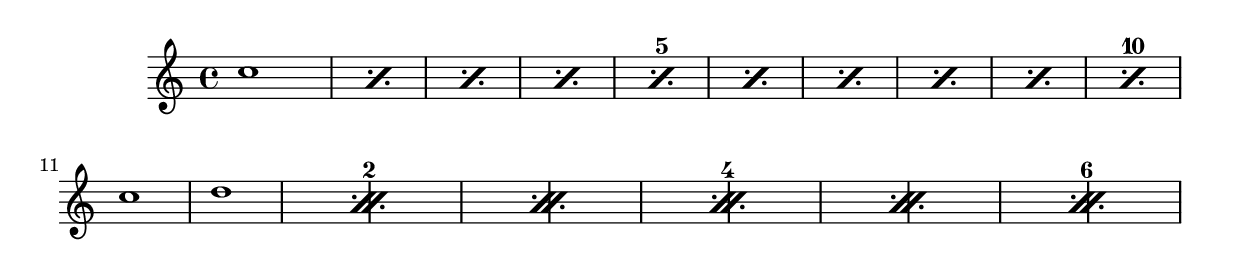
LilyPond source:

%% Do not edit this file; it is automatically
%% generated from LSR http://lsr.dsi.unimi.it
%% This file is in the public domain.
\version "2.13.16"

\header {
  lsrtags = "repeats, tweaks-and-overrides"

%% Translation of GIT committish: 5a7301fc350ffc3ab5bd3a2084c91666c9e9a549
  texidoces = "
Se pueden mostrar los contadores de las repeticiones del tipo
porcentaje a intervalos regulares mediante el establecimiento de
la propiedad de contexto @code{repeatCountVisibility}.

"
  doctitlees = "Visibilidad del contador de repeticiones de tipo porcentaje"

%% Translation of GIT committish: 0a868be38a775ecb1ef935b079000cebbc64de40
  texidocde = "
Prozentwiederholungszähler können in regelmäßigen Intervallen angezeigt
werden, indem man die Eigenschaft @code{repeatCountVisibility} beeinflusst.
"
  doctitlede = "Sichtbarkeit von Prozent-Wiederholungen"
%% Translation of GIT committish: a5bde6d51a5c88e952d95ae36c61a5efc22ba441
  texidocfr = "
Le numéro de mesure répétée sera imprimé à intervalle régulier si vous
déterminez la propriété de contexte @code{repeatCountVisibility}.

"
  doctitlefr = "Affichage du numéro de répétition en pourcent"


  texidoc = "
Percent repeat counters can be shown at regular intervals by setting
the context property @code{repeatCountVisibility}.

"
  doctitle = "Percent repeat count visibility"
} % begin verbatim

\relative c'' {
  \set countPercentRepeats = ##t
  \set repeatCountVisibility = #(every-nth-repeat-count-visible 5)
  \repeat percent 10 { c1 } \break
  \set repeatCountVisibility = #(every-nth-repeat-count-visible 2)
  \repeat percent 6 { c1 d1 }
}
